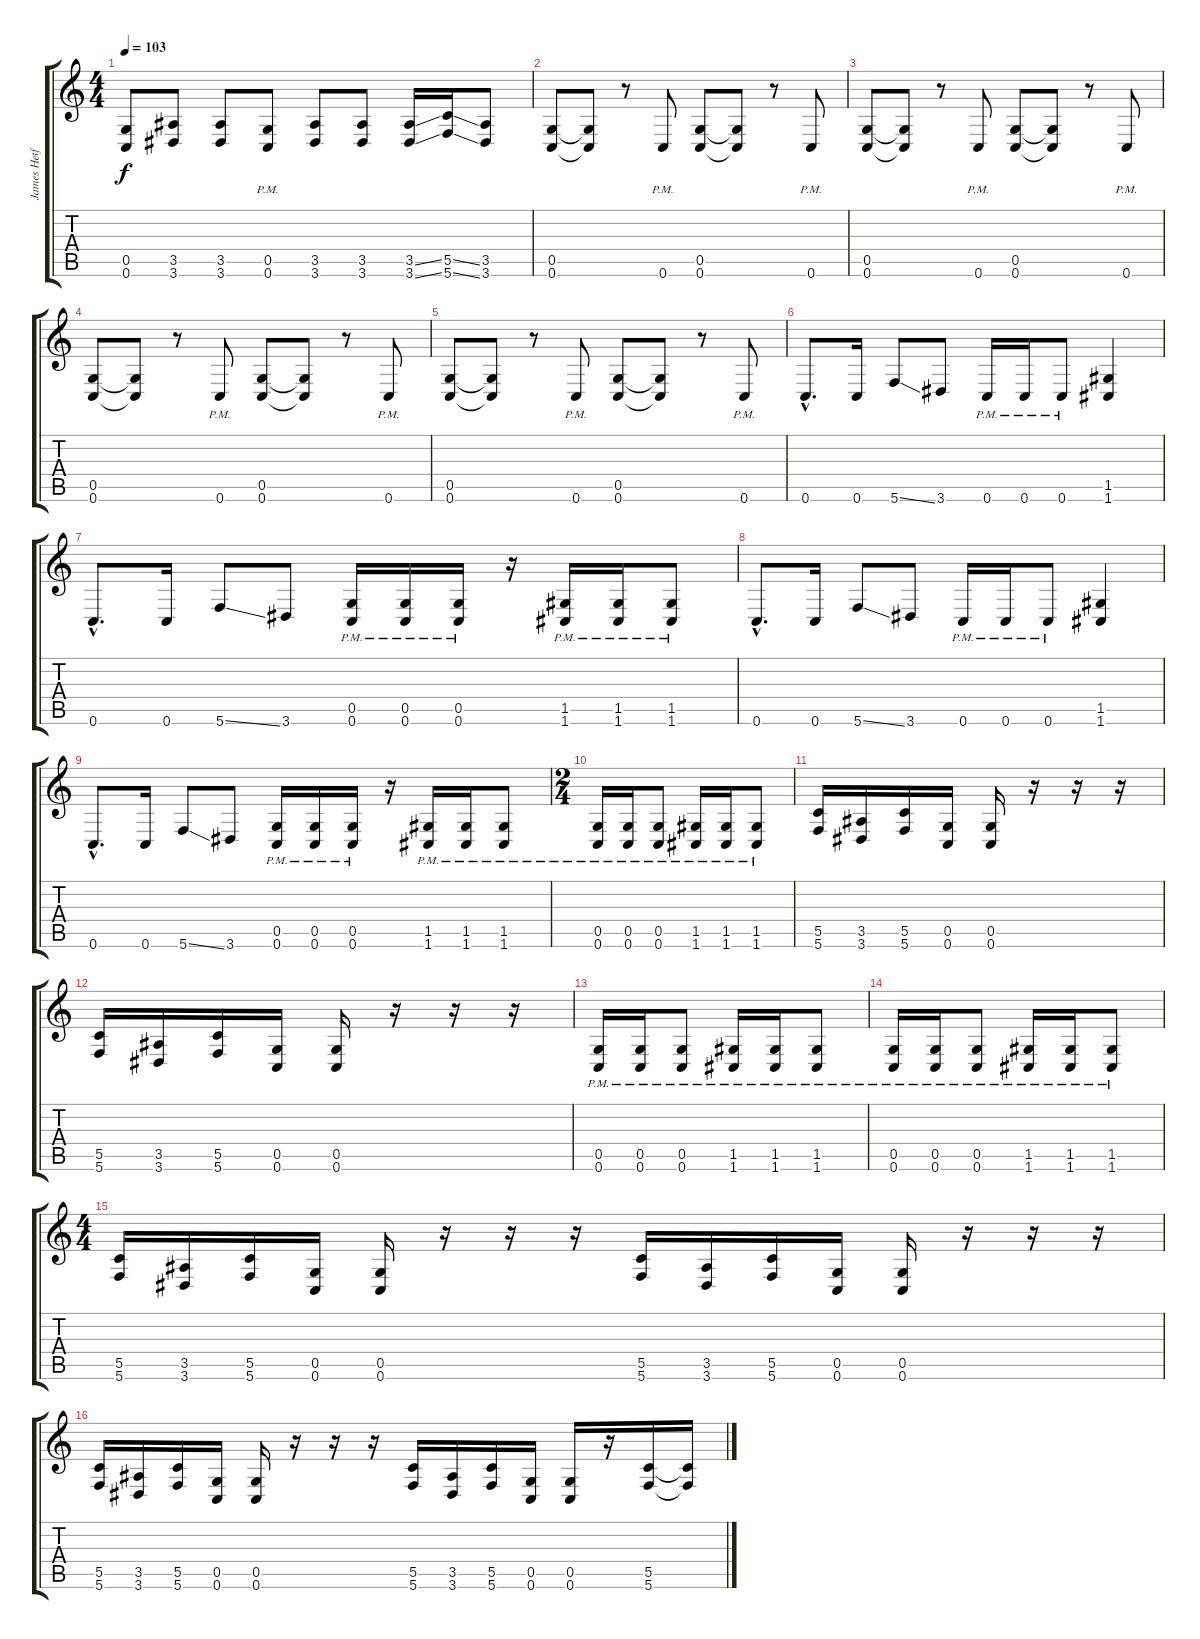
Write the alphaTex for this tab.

\track ("James Hetfield" "James Hetf") {instrument distortionguitar}
\staff {score tabs}
\tuning (D4 A3 F3 D3 G2 C2) {hide}
\ts (4 4)
\tempo 103
\clef g2
\ks c
(0.5 0.6).8{dy f} (3.5 3.6).8 (3.5 3.6).8 (0.5{pm} 0.6{pm}).8 (3.5 3.6).8 (3.5 3.6).8 (3.5{ss} 3.6{ss}).16 (5.5{ss} 5.6{ss}).16 (3.5 3.6).8 |
(0.5 0.6).8 (0.5{t} 0.6{t}).8 r.8 0.6{pm}.8 (0.5 0.6).8 (0.5{t} 0.6{t}).8 r.8 0.6{pm}.8 |
(0.5 0.6).8 (0.5{t} 0.6{t}).8 r.8 0.6{pm}.8 (0.5 0.6).8 (0.5{t} 0.6{t}).8 r.8 0.6{pm}.8 |
(0.5 0.6).8 (0.5{t} 0.6{t}).8 r.8 0.6{pm}.8 (0.5 0.6).8 (0.5{t} 0.6{t}).8 r.8 0.6{pm}.8 |
(0.5 0.6).8 (0.5{t} 0.6{t}).8 r.8 0.6{pm}.8 (0.5 0.6).8 (0.5{t} 0.6{t}).8 r.8 0.6{pm}.8 |
0.6{hac}.8{d} 0.6.16 5.6{ss}.8 3.6.8 0.6{pm}.16 0.6{pm}.16 0.6{pm}.8 (1.5 1.6).4 |
0.6{hac}.8{d} 0.6.16 5.6{ss}.8 3.6.8 (0.5{pm} 0.6{pm}).16 (0.5{pm} 0.6{pm}).16 (0.5{pm} 0.6{pm}).16 r.16 (1.5{pm} 1.6{pm}).16 (1.5{pm} 1.6{pm}).16 (1.5{pm} 1.6{pm}).8 |
0.6{hac}.8{d} 0.6.16 5.6{ss}.8 3.6.8 0.6{pm}.16 0.6{pm}.16 0.6{pm}.8 (1.5 1.6).4 |
0.6{hac}.8{d} 0.6.16 5.6{ss}.8 3.6.8 (0.5{pm} 0.6{pm}).16 (0.5{pm} 0.6{pm}).16 (0.5{pm} 0.6{pm}).16 r.16 (1.5{pm} 1.6{pm}).16 (1.5{pm} 1.6{pm}).16 (1.5{pm} 1.6{pm}).8 |
\ts (2 4)
(0.5{pm} 0.6{pm}).16 (0.5{pm} 0.6{pm}).16 (0.5{pm} 0.6{pm}).8 (1.5{pm} 1.6{pm}).16 (1.5{pm} 1.6{pm}).16 (1.5{pm} 1.6{pm}).8 |
(5.5 5.6).16 (3.5 3.6).16 (5.5 5.6).16 (0.5 0.6).16 (0.5 0.6).16 r.16 r.16 r.16 |
(5.5 5.6).16 (3.5 3.6).16 (5.5 5.6).16 (0.5 0.6).16 (0.5 0.6).16 r.16 r.16 r.16 |
(0.5{pm} 0.6{pm}).16 (0.5{pm} 0.6{pm}).16 (0.5{pm} 0.6{pm}).8 (1.5{pm} 1.6{pm}).16 (1.5{pm} 1.6{pm}).16 (1.5{pm} 1.6{pm}).8 |
(0.5{pm} 0.6{pm}).16 (0.5{pm} 0.6{pm}).16 (0.5{pm} 0.6{pm}).8 (1.5{pm} 1.6{pm}).16 (1.5{pm} 1.6{pm}).16 (1.5{pm} 1.6{pm}).8 |
\ts (4 4)
(5.5 5.6).16 (3.5 3.6).16 (5.5 5.6).16 (0.5 0.6).16 (0.5 0.6).16 r.16 r.16 r.16 (5.5 5.6).16 (3.5 3.6).16 (5.5 5.6).16 (0.5 0.6).16 (0.5 0.6).16 r.16 r.16 r.16 |
(5.5 5.6).16 (3.5 3.6).16 (5.5 5.6).16 (0.5 0.6).16 (0.5 0.6).16 r.16 r.16 r.16 (5.5 5.6).16 (3.5 3.6).16 (5.5 5.6).16 (0.5 0.6).16 (0.5 0.6).16 r.16 (5.5 5.6).16 (5.5{t} 5.6{t}).16
